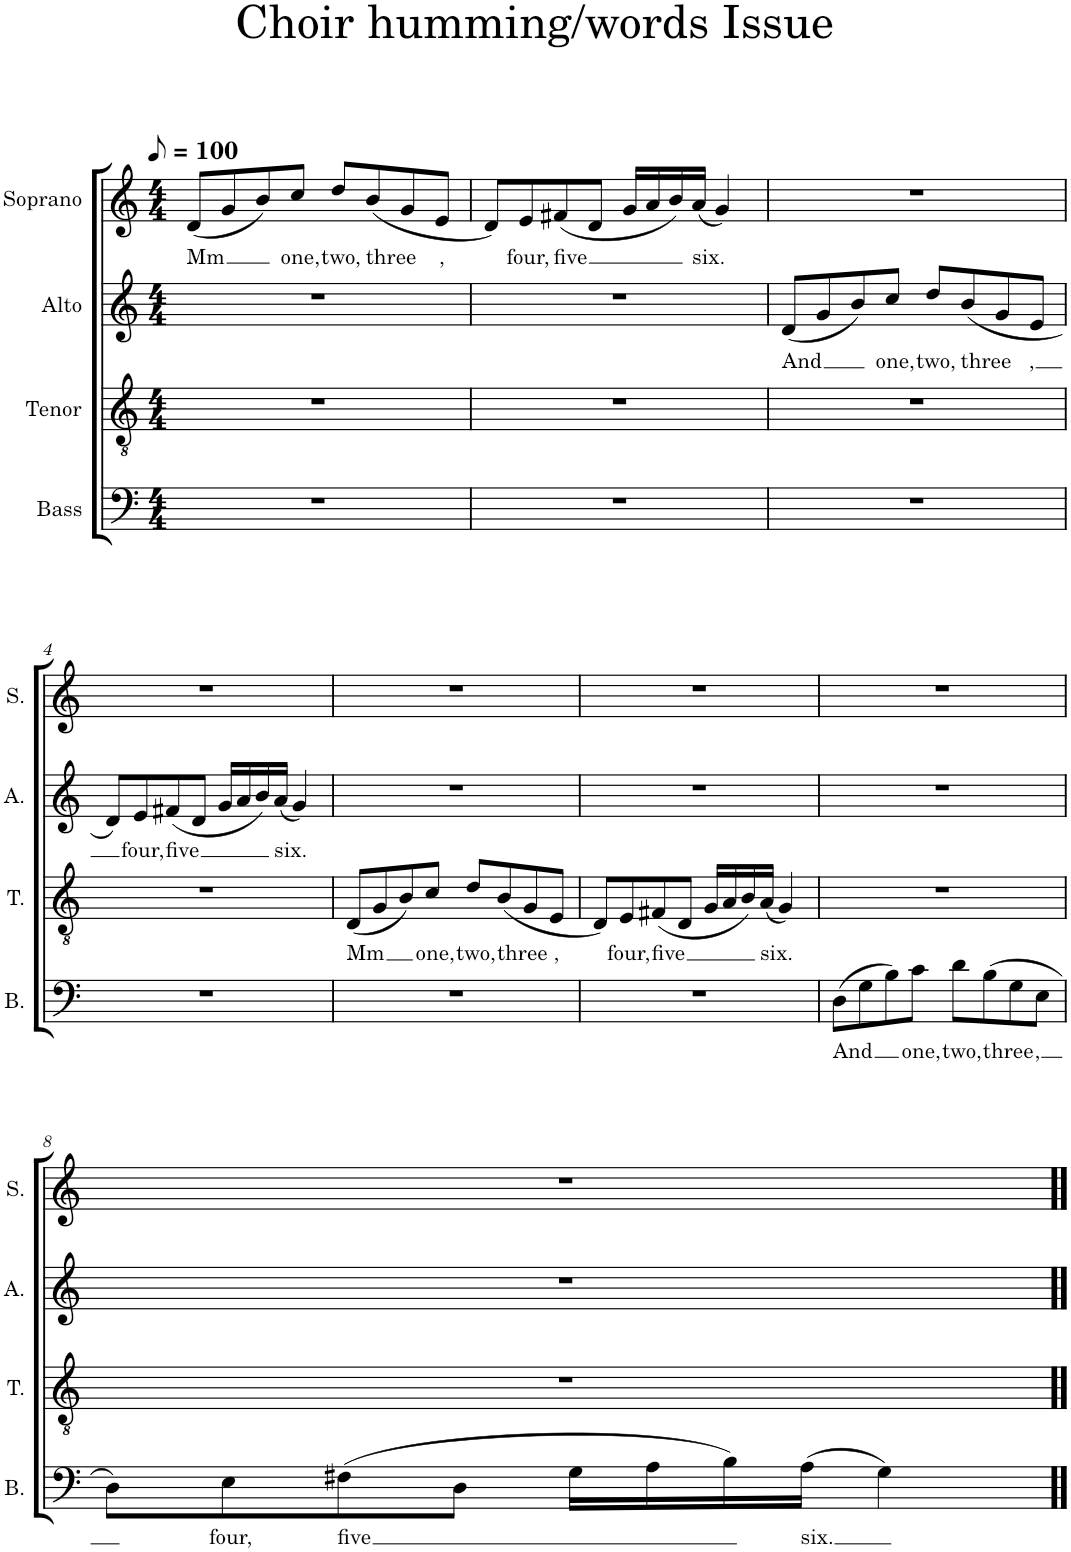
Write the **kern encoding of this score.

**kern	**text	**kern	**text	**kern	**text	**kern	**text
*part4	*part4	*part3	*part3	*part2	*part2	*part1	*part1
*staff4	*staff4	*staff3	*staff3	*staff2	*staff2	*staff1	*staff1
*I"Bass	*	*I"Tenor	*	*I"Alto	*	*I"Soprano	*
*I'B.	*	*I'T.	*	*I'A.	*	*I'S.	*
*clefF4	*	*clefGv2	*	*clefG2	*	*clefG2	*
*k[]	*	*k[]	*	*k[]	*	*k[]	*
*M4/4	*	*M4/4	*	*M4/4	*	*M4/4	*
*MM50	*	*MM50	*	*MM50	*	*MM50	*
=1	=1	=1	=1	=1	=1	=1	=1
!	!	!	!	!	!	!	!LO:LY:b
1r	.	1r	.	1r	.	(8d/L	Mm
.	.	.	.	.	.	8g/	.
.	.	.	.	.	.	8b/)	.
!	!	!	!	!	!	!	!LO:LY:b
.	.	.	.	.	.	8cc/J	one,
!	!	!	!	!	!	!	!LO:LY:b
.	.	.	.	.	.	8dd/L	two,
!	!	!	!	!	!	!	!LO:LY:b
.	.	.	.	.	.	(8b/	three
.	.	.	.	.	.	8g/	.
!	!	!	!	!	!	!	!LO:LY:b
.	.	.	.	.	.	8e/J	,
=2	=2	=2	=2	=2	=2	=2	=2
1r	.	1r	.	1r	.	8d/L)	.
!	!	!	!	!	!	!	!LO:LY:b
.	.	.	.	.	.	8e/	four,
!	!	!	!	!	!	!	!LO:LY:b
.	.	.	.	.	.	(8f#X/	five
.	.	.	.	.	.	8d/J	.
.	.	.	.	.	.	16g/LL	.
.	.	.	.	.	.	16a/	.
.	.	.	.	.	.	16b/)	.
!	!	!	!	!	!	!	!LO:LY:b
.	.	.	.	.	.	(16a/JJ	six.
.	.	.	.	.	.	4g/)	.
=3	=3	=3	=3	=3	=3	=3	=3
!	!	!	!	!	!LO:LY:b	!	!
1r	.	1r	.	(8d/L	And	1r	.
.	.	.	.	8g/	.	.	.
.	.	.	.	8b/)	.	.	.
!	!	!	!	!	!LO:LY:b	!	!
.	.	.	.	8cc/J	one,	.	.
!	!	!	!	!	!LO:LY:b	!	!
.	.	.	.	8dd/L	two,	.	.
!	!	!	!	!	!LO:LY:b	!	!
.	.	.	.	(8b/	three	.	.
.	.	.	.	8g/	.	.	.
!	!	!	!	!	!LO:LY:b	!	!
.	.	.	.	8e/J	,	.	.
!!LO:LB:g=z
=4	=4	=4	=4	=4	=4	=4	=4
1r	.	1r	.	8d/L)	.	1r	.
!	!	!	!	!	!LO:LY:b	!	!
.	.	.	.	8e/	four,	.	.
!	!	!	!	!	!LO:LY:b	!	!
.	.	.	.	(8f#X/	five	.	.
.	.	.	.	8d/J	.	.	.
.	.	.	.	16g/LL	.	.	.
.	.	.	.	16a/	.	.	.
.	.	.	.	16b/)	.	.	.
!	!	!	!	!	!LO:LY:b	!	!
.	.	.	.	(16a/JJ	six.	.	.
.	.	.	.	4g/)	.	.	.
=5	=5	=5	=5	=5	=5	=5	=5
!	!	!	!LO:LY:b	!	!	!	!
1r	.	(8D/L	Mm	1r	.	1r	.
.	.	8G/	.	.	.	.	.
.	.	8B/)	.	.	.	.	.
!	!	!	!LO:LY:b	!	!	!	!
.	.	8c/J	one,	.	.	.	.
!	!	!	!LO:LY:b	!	!	!	!
.	.	8d/L	two,	.	.	.	.
!	!	!	!LO:LY:b	!	!	!	!
.	.	(8B/	three	.	.	.	.
.	.	8G/	.	.	.	.	.
!	!	!	!LO:LY:b	!	!	!	!
.	.	8E/J	,	.	.	.	.
=6	=6	=6	=6	=6	=6	=6	=6
1r	.	8D/L)	.	1r	.	1r	.
!	!	!	!LO:LY:b	!	!	!	!
.	.	8E/	four,	.	.	.	.
!	!	!	!LO:LY:b	!	!	!	!
.	.	(8F#X/	five	.	.	.	.
.	.	8D/J	.	.	.	.	.
.	.	16G/LL	.	.	.	.	.
.	.	16A/	.	.	.	.	.
.	.	16B/)	.	.	.	.	.
!	!	!	!LO:LY:b	!	!	!	!
.	.	(16A/JJ	six.	.	.	.	.
.	.	4G/)	.	.	.	.	.
=7	=7	=7	=7	=7	=7	=7	=7
!	!LO:LY:b	!	!	!	!	!	!
(8D\L	And	1r	.	1r	.	1r	.
8G\	.	.	.	.	.	.	.
8B\)	.	.	.	.	.	.	.
!	!LO:LY:b	!	!	!	!	!	!
8c\J	one,	.	.	.	.	.	.
!	!LO:LY:b	!	!	!	!	!	!
8d\L	two,	.	.	.	.	.	.
!	!LO:LY:b	!	!	!	!	!	!
(8B\	three	.	.	.	.	.	.
8G\	.	.	.	.	.	.	.
!	!LO:LY:b	!	!	!	!	!	!
8E\J	,	.	.	.	.	.	.
!!LO:LB:g=z
=8	=8	=8	=8	=8	=8	=8	=8
8D\L)	.	1r	.	1r	.	1r	.
!	!LO:LY:b	!	!	!	!	!	!
8E\	four,	.	.	.	.	.	.
!	!LO:LY:b	!	!	!	!	!	!
(8F#X\	five	.	.	.	.	.	.
8D\J	.	.	.	.	.	.	.
16G\LL	.	.	.	.	.	.	.
16A\	.	.	.	.	.	.	.
16B\)	.	.	.	.	.	.	.
!	!LO:LY:b	!	!	!	!	!	!
(16A\JJ	six.	.	.	.	.	.	.
4G\)	.	.	.	.	.	.	.
=!!	=!!	=!!	=!!	=!!	=!!	=!!	=!!
*-	*-	*-	*-	*-	*-	*-	*-
